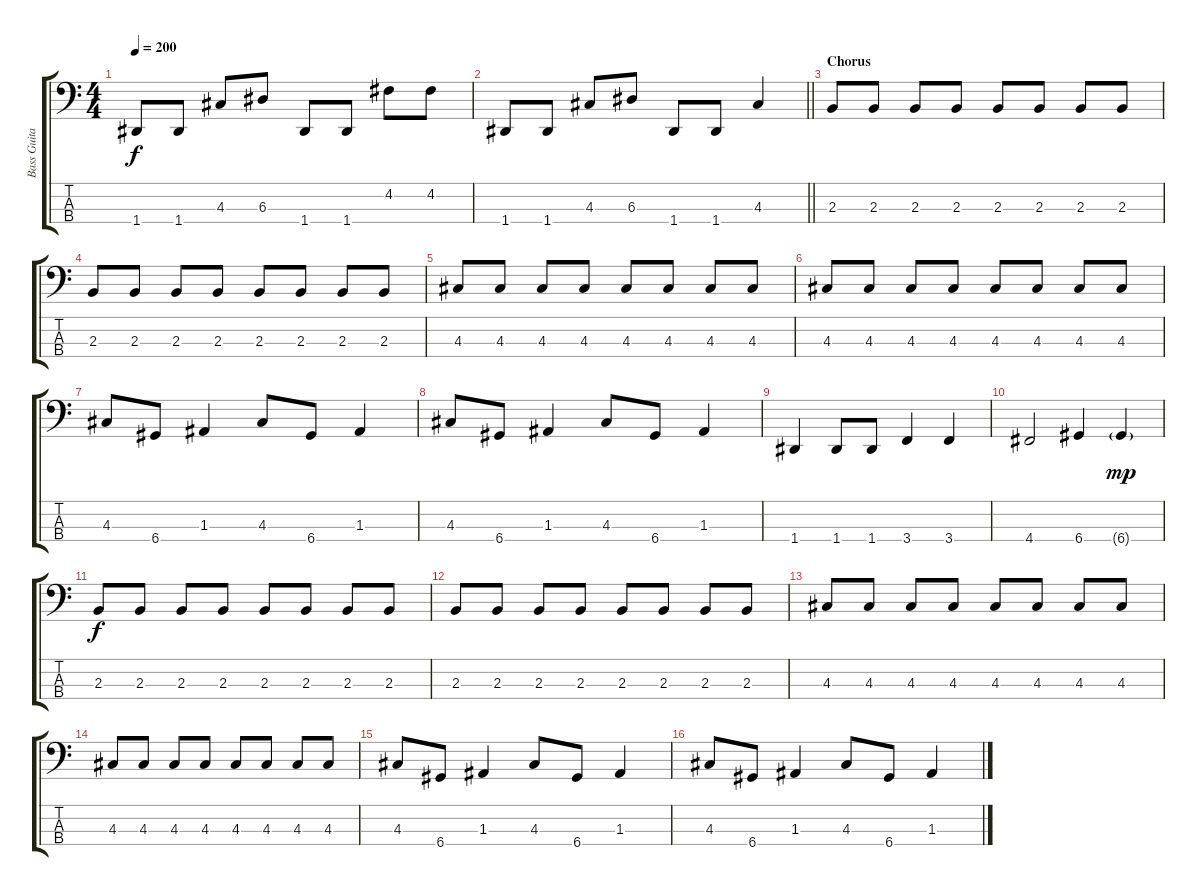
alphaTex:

\track ("Bass Guitar" "Bass Guita") {instrument slapbass2}
\staff {score tabs}
\tuning (G2 D2 A1 D1) {hide}
\ts (4 4)
\tempo 200
\clef f4
\ks c
1.4.8{dy f} 1.4.8 4.3.8 6.3.8 1.4.8 1.4.8 4.2.8 4.2.8 |
\barLineRight lightlight
1.4.8 1.4.8 4.3.8 6.3.8 1.4.8 1.4.8 4.3.4 |
\section ("" "Chorus")
2.3.8 2.3.8 2.3.8 2.3.8 2.3.8 2.3.8 2.3.8 2.3.8 |
2.3.8 2.3.8 2.3.8 2.3.8 2.3.8 2.3.8 2.3.8 2.3.8 |
4.3.8 4.3.8 4.3.8 4.3.8 4.3.8 4.3.8 4.3.8 4.3.8 |
4.3.8 4.3.8 4.3.8 4.3.8 4.3.8 4.3.8 4.3.8 4.3.8 |
4.3.8 6.4.8 1.3.4 4.3.8 6.4.8 1.3.4 |
4.3.8 6.4.8 1.3.4 4.3.8 6.4.8 1.3.4 |
1.4.4 1.4.8 1.4.8 3.4.4 3.4.4 |
4.4.2 6.4.4 6.4{g}.4{dy mp} |
2.3.8{dy f} 2.3.8 2.3.8 2.3.8 2.3.8 2.3.8 2.3.8 2.3.8 |
2.3.8 2.3.8 2.3.8 2.3.8 2.3.8 2.3.8 2.3.8 2.3.8 |
4.3.8 4.3.8 4.3.8 4.3.8 4.3.8 4.3.8 4.3.8 4.3.8 |
4.3.8 4.3.8 4.3.8 4.3.8 4.3.8 4.3.8 4.3.8 4.3.8 |
4.3.8 6.4.8 1.3.4 4.3.8 6.4.8 1.3.4 |
4.3.8 6.4.8 1.3.4 4.3.8 6.4.8 1.3.4
